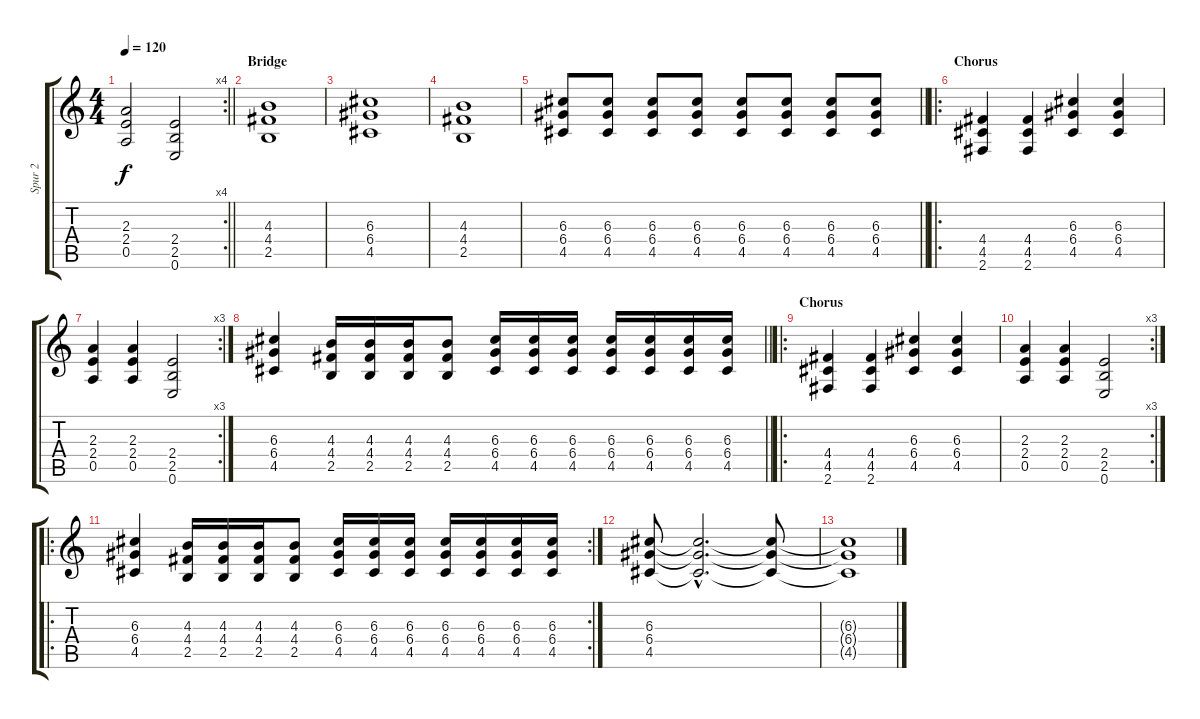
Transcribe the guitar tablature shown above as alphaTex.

\track ("Spur 2" "Spur 2") {instrument distortionguitar}
\staff {score tabs}
\tuning (E4 B3 G3 D3 A2 E2) {hide}
\rc 4
\ts (4 4)
\tempo 120
\clef g2
\barLineRight lightlight
\ks c
(2.3 2.4 0.5).2{dy f} (2.4 2.5 0.6).2 |
\section ("" "Bridge")
(4.3 4.4 2.5).1 |
(6.3 6.4 4.5).1 |
(4.3 4.4 2.5).1 |
\barLineRight lightlight
(6.3 6.4 4.5).8 (6.3 6.4 4.5).8 (6.3 6.4 4.5).8 (6.3 6.4 4.5).8 (6.3 6.4 4.5).8 (6.3 6.4 4.5).8 (6.3 6.4 4.5).8 (6.3 6.4 4.5).8 |
\ro
\section ("" "Chorus")
(4.4 4.5 2.6).4 (4.4 4.5 2.6).4 (6.3 6.4 4.5).4 (6.3 6.4 4.5).4 |
\rc 3
(2.3 2.4 0.5).4 (2.3 2.4 0.5).4 (2.4 2.5 0.6).2 |
\barLineRight lightlight
(6.3 6.4 4.5).4 (4.3 4.4 2.5).16 (4.3 4.4 2.5).16 (4.3 4.4 2.5).16 (4.3 4.4 2.5).8 (6.3 6.4 4.5).16 (6.3 6.4 4.5).16 (6.3 6.4 4.5).16 (6.3 6.4 4.5).16 (6.3 6.4 4.5).16 (6.3 6.4 4.5).16 (6.3 6.4 4.5).16 |
\ro
\section ("" "Chorus")
(4.4 4.5 2.6).4 (4.4 4.5 2.6).4 (6.3 6.4 4.5).4 (6.3 6.4 4.5).4 |
\rc 3
(2.3 2.4 0.5).4 (2.3 2.4 0.5).4 (2.4 2.5 0.6).2 |
\ro
\rc 2
(6.3 6.4 4.5).4 (4.3 4.4 2.5).16 (4.3 4.4 2.5).16 (4.3 4.4 2.5).16 (4.3 4.4 2.5).8 (6.3 6.4 4.5).16 (6.3 6.4 4.5).16 (6.3 6.4 4.5).16 (6.3 6.4 4.5).16 (6.3 6.4 4.5).16 (6.3 6.4 4.5).16 (6.3 6.4 4.5).16 |
(6.3 6.4 4.5).8 (6.3{hac t} 6.4{hac t} 4.5{hac t}).2{d} (6.3{t} 6.4{t} 4.5{t}).8 |
(6.3{t} 6.4{t} 4.5{t}).1
